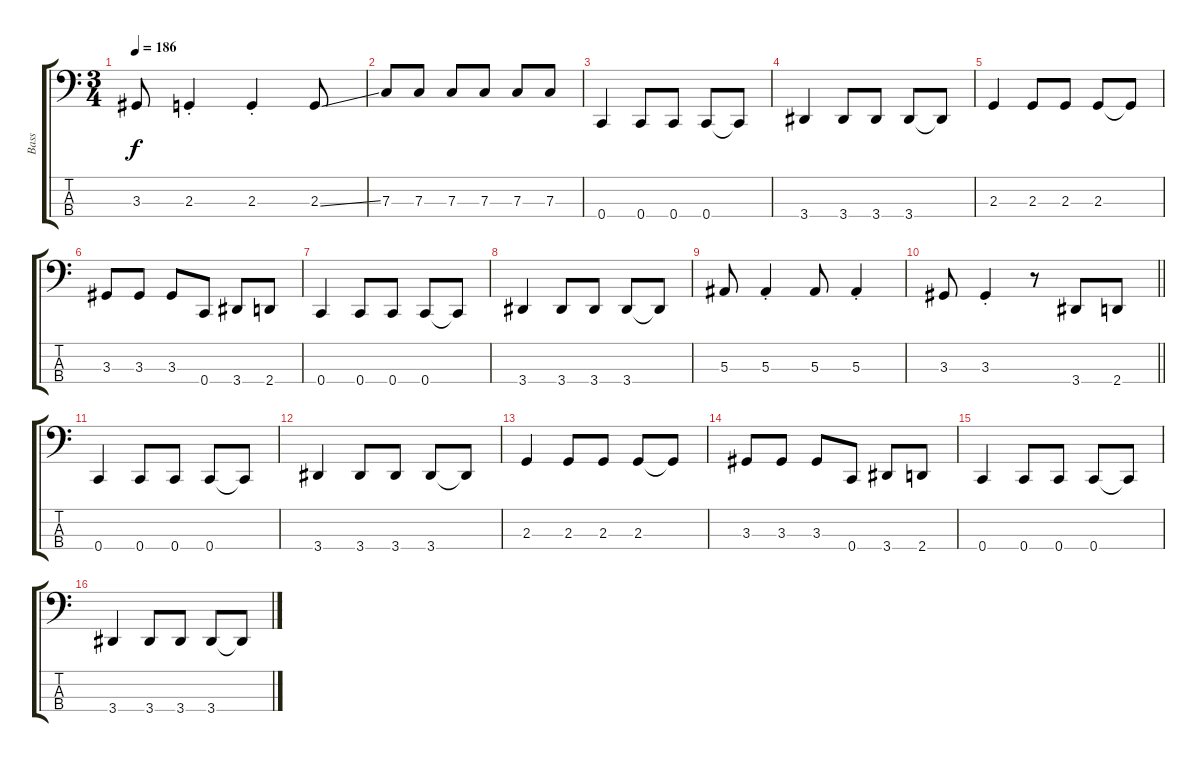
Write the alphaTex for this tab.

\track ("Bass" "Bass") {instrument electricbassfinger}
\staff {score tabs}
\tuning (Eb2 Bb1 F1 C1) {hide}
\ts (3 4)
\tempo 186
\clef f4
\ks c
3.3.8{dy f} 2.3{st}.4 2.3{st}.4 2.3{ss}.8 |
7.3.8 7.3.8 7.3.8 7.3.8 7.3.8 7.3.8 |
0.4.4 0.4.8 0.4.8 0.4.8 0.4{t}.8 |
3.4.4 3.4.8 3.4.8 3.4.8 3.4{t}.8 |
2.3.4 2.3.8 2.3.8 2.3.8 2.3{t}.8 |
3.3.8 3.3.8 3.3.8 0.4.8 3.4.8 2.4.8 |
0.4.4 0.4.8 0.4.8 0.4.8 0.4{t}.8 |
3.4.4 3.4.8 3.4.8 3.4.8 3.4{t}.8 |
5.3.8 5.3{st}.4 5.3.8 5.3{st}.4 |
\barLineRight lightlight
3.3.8 3.3{st}.4 r.8 3.4.8 2.4.8 |
0.4.4 0.4.8 0.4.8 0.4.8 0.4{t}.8 |
3.4.4 3.4.8 3.4.8 3.4.8 3.4{t}.8 |
2.3.4 2.3.8 2.3.8 2.3.8 2.3{t}.8 |
3.3.8 3.3.8 3.3.8 0.4.8 3.4.8 2.4.8 |
0.4.4 0.4.8 0.4.8 0.4.8 0.4{t}.8 |
3.4.4 3.4.8 3.4.8 3.4.8 3.4{t}.8
